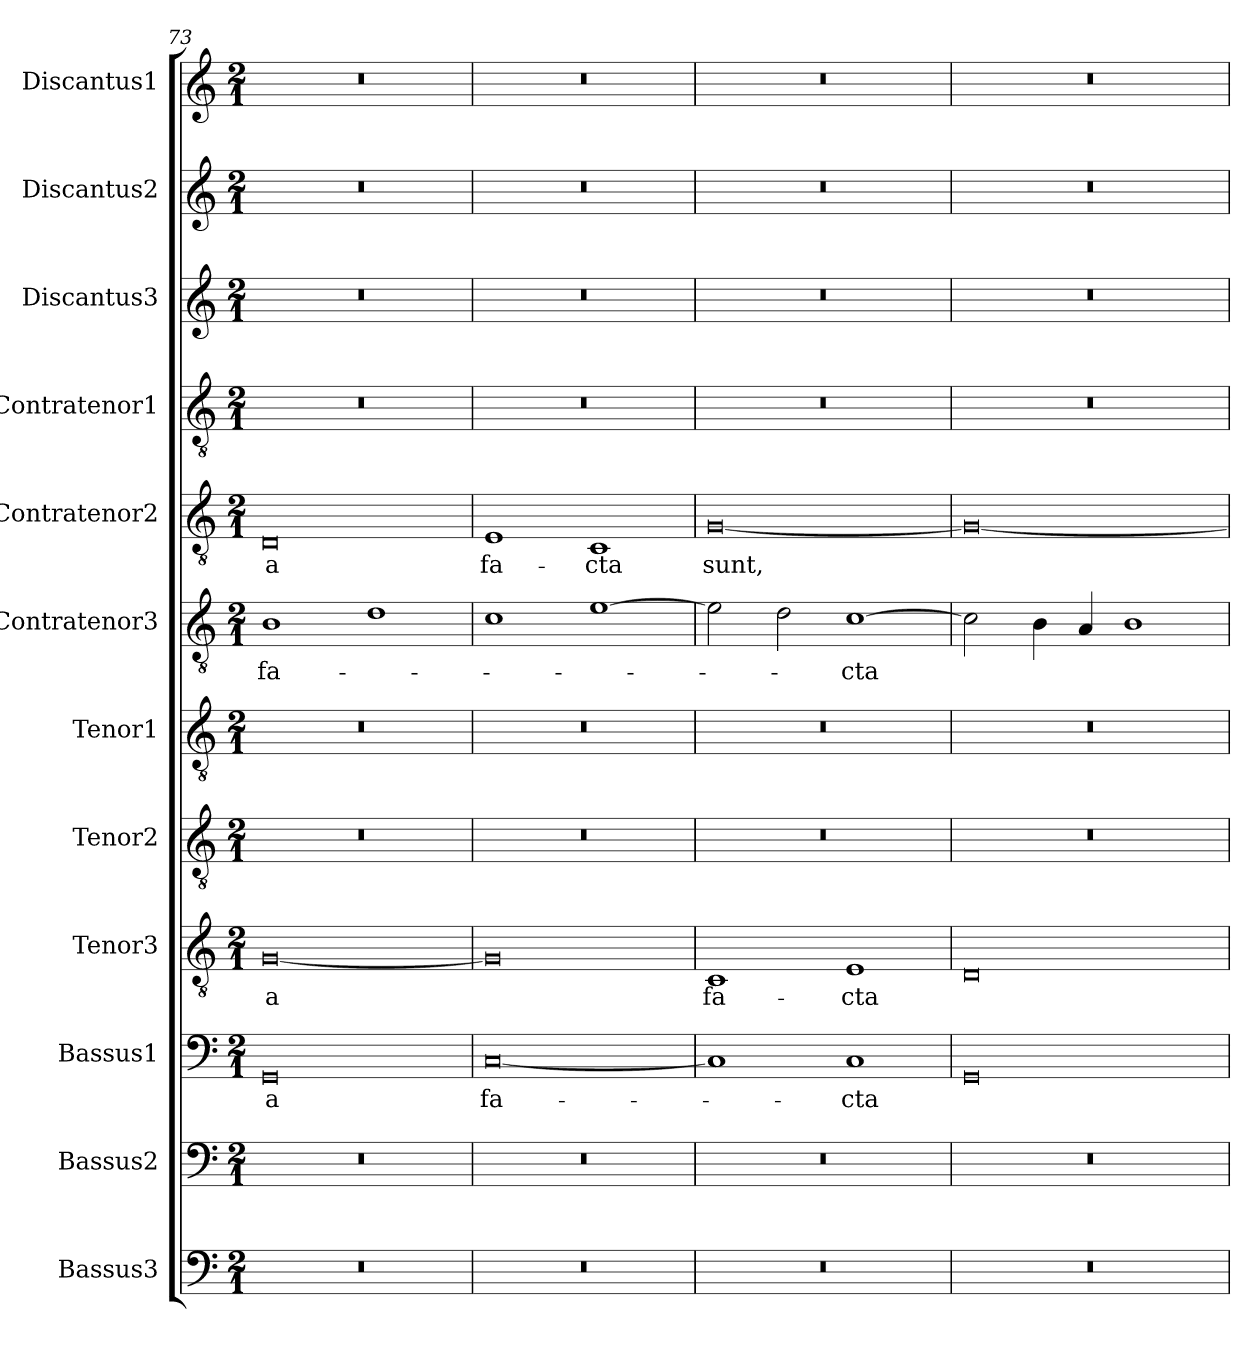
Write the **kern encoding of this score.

**kern	**kern	**kern	**text	**kern	**text	**kern	**kern	**kern	**text	**kern	**text	**kern	**kern	**kern	**kern
*part12	*part11	*part10	*part10	*part9	*part9	*part8	*part7	*part6	*part6	*part5	*part5	*part4	*part3	*part2	*part1
*staff12	*staff11	*staff10	*staff10	*staff9	*staff9	*staff8	*staff7	*staff6	*staff6	*staff5	*staff5	*staff4	*staff3	*staff2	*staff1
*I"Bassus3	*I"Bassus2	*I"Bassus1	*	*I"Tenor3	*	*I"Tenor2	*I"Tenor1	*I"Contratenor3	*	*I"Contratenor2	*	*I"Contratenor1	*I"Discantus3	*I"Discantus2	*I"Discantus1
*I'B3	*I'B2	*I'B1	*	*I'T3	*	*I'T2	*I'T1	*I'Ct3	*	*I'Ct2	*	*I'Ct1	*I'D3	*I'D2	*I'D1
*clefF4	*clefF4	*clefF4	*	*clefGv2	*	*clefGv2	*clefGv2	*clefGv2	*	*clefGv2	*	*clefGv2	*clefG2	*clefG2	*clefG2
*k[]	*k[]	*k[]	*	*k[]	*	*k[]	*k[]	*k[]	*	*k[]	*	*k[]	*k[]	*k[]	*k[]
*M2/1	*M2/1	*M2/1	*	*M2/1	*	*M2/1	*M2/1	*M2/1	*	*M2/1	*	*M2/1	*M2/1	*M2/1	*M2/1
=73	=73	=73	=73	=73	=73	=73	=73	=73	=73	=73	=73	=73	=73	=73	=73
0r	0r	0GG	-a	[0G	-a	0r	0r	1B	fa-	0D	-a	0r	0r	0r	0r
.	.	.	.	.	.	.	.	1d	.	.	.	.	.	.	.
=74	=74	=74	=74	=74	=74	=74	=74	=74	=74	=74	=74	=74	=74	=74	=74
0r	0r	[0C	fa-	0G]	.	0r	0r	1c	.	1E	fa-	0r	0r	0r	0r
.	.	.	.	.	.	.	.	[1e	.	1C	-cta	.	.	.	.
=75	=75	=75	=75	=75	=75	=75	=75	=75	=75	=75	=75	=75	=75	=75	=75
0r	0r	1C]	.	1C	fa-	0r	0r	2e]	.	[0G	sunt,	0r	0r	0r	0r
.	.	.	.	.	.	.	.	2d	.	.	.	.	.	.	.
.	.	1C	-cta	1E	-cta	.	.	[1c	-cta	.	.	.	.	.	.
=76	=76	=76	=76	=76	=76	=76	=76	=76	=76	=76	=76	=76	=76	=76	=76
0r	0r	0GG	.	0D	.	0r	0r	2c]	.	0G_	.	0r	0r	0r	0r
.	.	.	.	.	.	.	.	4B	.	.	.	.	.	.	.
.	.	.	.	.	.	.	.	4A	.	.	.	.	.	.	.
.	.	.	.	.	.	.	.	1B	.	.	.	.	.	.	.
=	=	=	=	=	=	=	=	=	=	=	=	=	=	=	=
*-	*-	*-	*-	*-	*-	*-	*-	*-	*-	*-	*-	*-	*-	*-	*-
